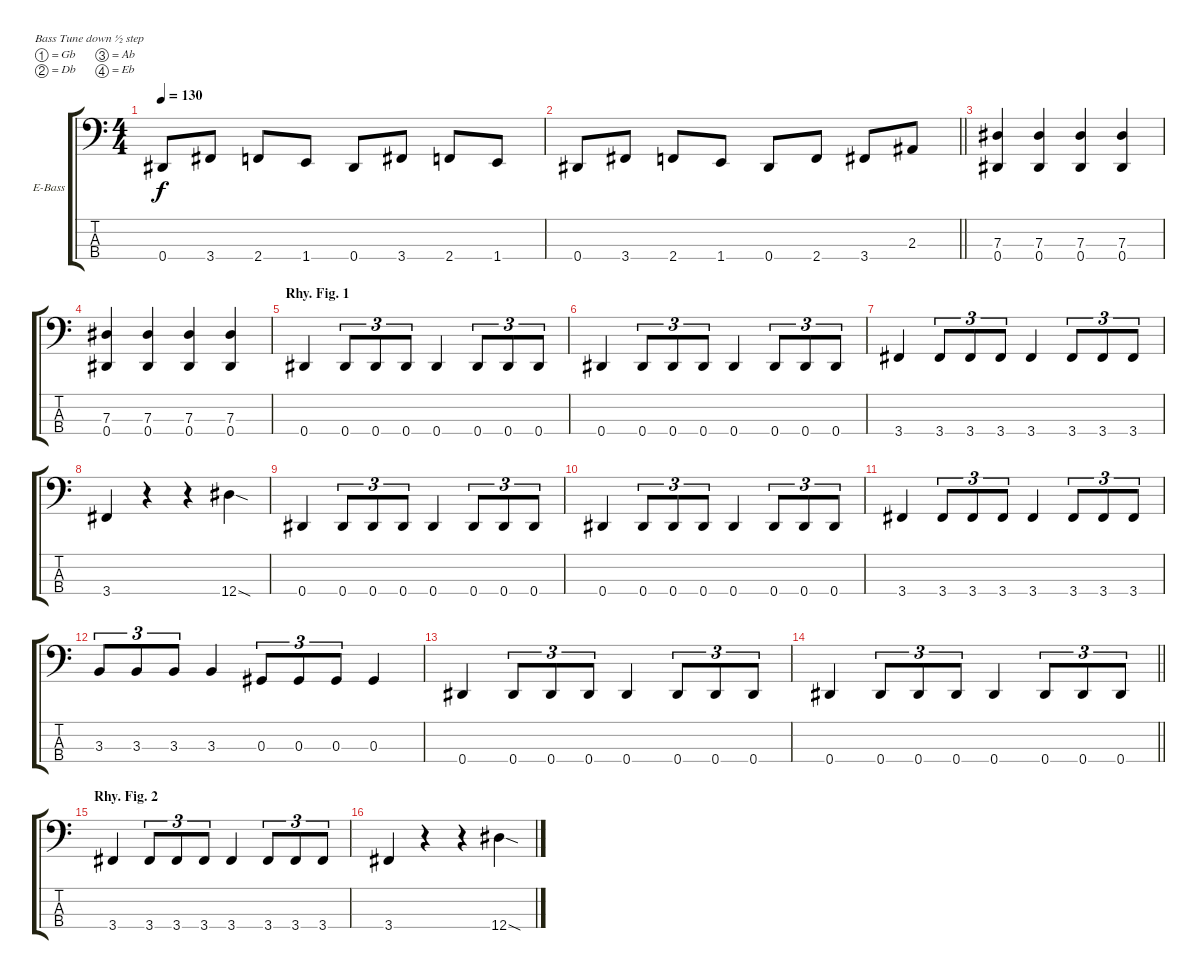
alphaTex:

\bracketExtendMode groupsimilarinstruments
\firstSystemTrackNameOrientation horizontal
\otherSystemsTrackNameOrientation horizontal
\track ("Bass Guitar" "E-Bass") {instrument electricbasspick}
\staff {score tabs}
\tuning (Gb2 Db2 Ab1 Eb1)
\ts (4 4)
\tempo 130
\clef f4
\ks c
0.4.8{dy f} 3.4.8 2.4.8 1.4.8 0.4.8 3.4.8 2.4.8 1.4.8 |
\barLineRight lightlight
0.4.8 3.4.8 2.4.8 1.4.8 0.4.8 2.4.8 3.4.8 2.3.8 |
(7.3 0.4).4 (7.3 0.4).4 (7.3 0.4).4 (7.3 0.4).4 |
(7.3 0.4).4 (7.3 0.4).4 (7.3 0.4).4 (7.3 0.4).4 |
\section ("" "Rhy. Fig. 1")
0.4.4 0.4.8{tu (3 2)} 0.4.8{tu (3 2)} 0.4.8{tu (3 2)} 0.4.4 0.4.8{tu (3 2)} 0.4.8{tu (3 2)} 0.4.8{tu (3 2)} |
0.4.4 0.4.8{tu (3 2)} 0.4.8{tu (3 2)} 0.4.8{tu (3 2)} 0.4.4 0.4.8{tu (3 2)} 0.4.8{tu (3 2)} 0.4.8{tu (3 2)} |
3.4.4 3.4.8{tu (3 2)} 3.4.8{tu (3 2)} 3.4.8{tu (3 2)} 3.4.4 3.4.8{tu (3 2)} 3.4.8{tu (3 2)} 3.4.8{tu (3 2)} |
3.4.4 r.4 r.4 12.4{sod}.4 |
0.4.4 0.4.8{tu (3 2)} 0.4.8{tu (3 2)} 0.4.8{tu (3 2)} 0.4.4 0.4.8{tu (3 2)} 0.4.8{tu (3 2)} 0.4.8{tu (3 2)} |
0.4.4 0.4.8{tu (3 2)} 0.4.8{tu (3 2)} 0.4.8{tu (3 2)} 0.4.4 0.4.8{tu (3 2)} 0.4.8{tu (3 2)} 0.4.8{tu (3 2)} |
3.4.4 3.4.8{tu (3 2)} 3.4.8{tu (3 2)} 3.4.8{tu (3 2)} 3.4.4 3.4.8{tu (3 2)} 3.4.8{tu (3 2)} 3.4.8{tu (3 2)} |
3.3.8{tu (3 2)} 3.3.8{tu (3 2)} 3.3.8{tu (3 2)} 3.3.4 0.3.8{tu (3 2)} 0.3.8{tu (3 2)} 0.3.8{tu (3 2)} 0.3.4 |
0.4.4 0.4.8{tu (3 2)} 0.4.8{tu (3 2)} 0.4.8{tu (3 2)} 0.4.4 0.4.8{tu (3 2)} 0.4.8{tu (3 2)} 0.4.8{tu (3 2)} |
\barLineRight lightlight
0.4.4 0.4.8{tu (3 2)} 0.4.8{tu (3 2)} 0.4.8{tu (3 2)} 0.4.4 0.4.8{tu (3 2)} 0.4.8{tu (3 2)} 0.4.8{tu (3 2)} |
\section ("" "Rhy. Fig. 2")
3.4.4 3.4.8{tu (3 2)} 3.4.8{tu (3 2)} 3.4.8{tu (3 2)} 3.4.4 3.4.8{tu (3 2)} 3.4.8{tu (3 2)} 3.4.8{tu (3 2)} |
3.4.4 r.4 r.4 12.4{sod}.4
